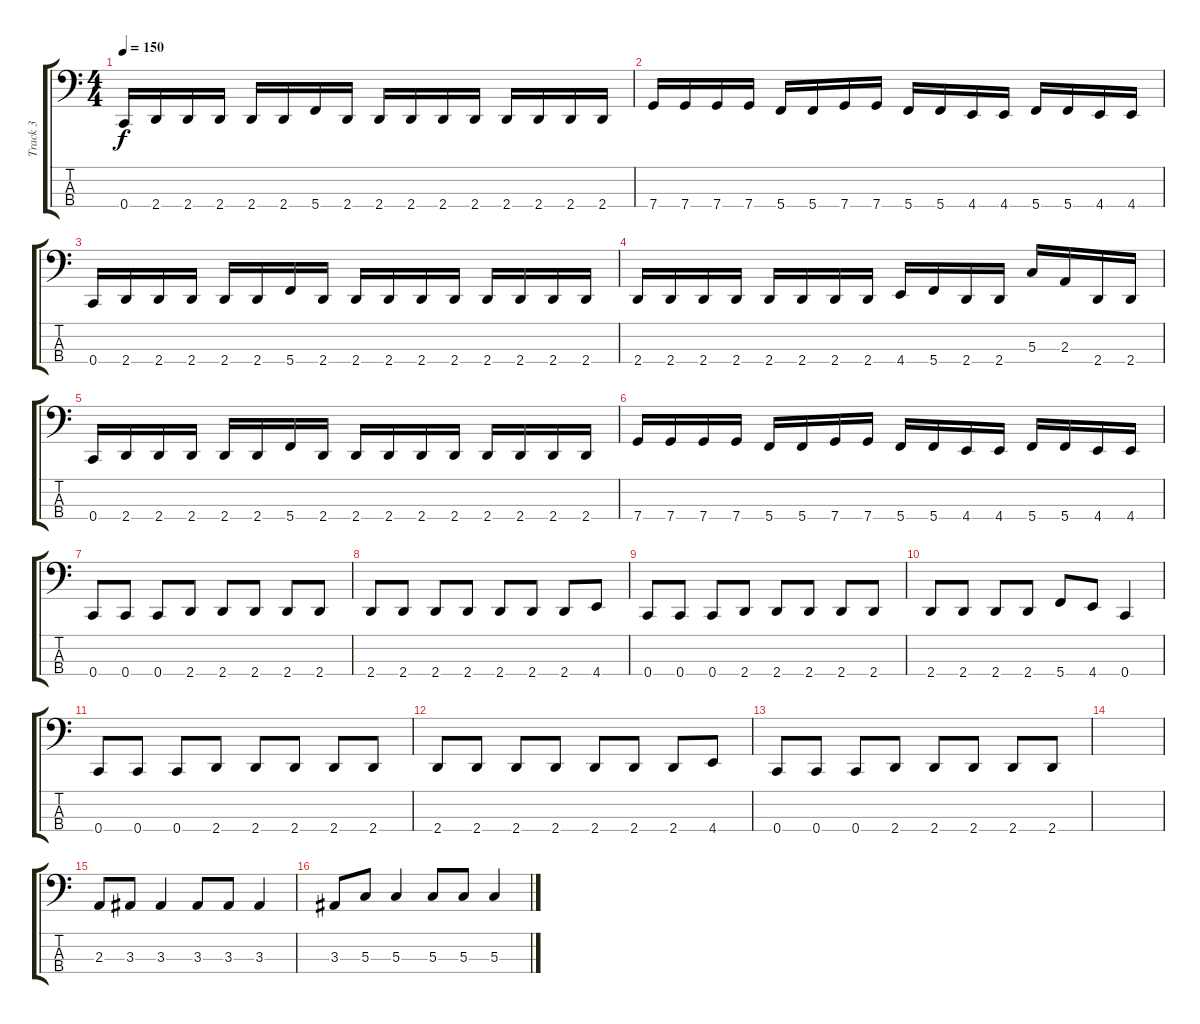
\track ("Track 3" "Track 3") {instrument electricbasspick}
\staff {score tabs}
\tuning (F2 C2 G1 C1) {hide}
\ts (4 4)
\tempo 150
\clef f4
\ks c
0.4.16{dy f} 2.4.16 2.4.16 2.4.16 2.4.16 2.4.16 5.4.16 2.4.16 2.4.16 2.4.16 2.4.16 2.4.16 2.4.16 2.4.16 2.4.16 2.4.16 |
7.4.16 7.4.16 7.4.16 7.4.16 5.4.16 5.4.16 7.4.16 7.4.16 5.4.16 5.4.16 4.4.16 4.4.16 5.4.16 5.4.16 4.4.16 4.4.16 |
0.4.16 2.4.16 2.4.16 2.4.16 2.4.16 2.4.16 5.4.16 2.4.16 2.4.16 2.4.16 2.4.16 2.4.16 2.4.16 2.4.16 2.4.16 2.4.16 |
2.4.16 2.4.16 2.4.16 2.4.16 2.4.16 2.4.16 2.4.16 2.4.16 4.4.16 5.4.16 2.4.16 2.4.16 5.3.16 2.3.16 2.4.16 2.4.16 |
0.4.16 2.4.16 2.4.16 2.4.16 2.4.16 2.4.16 5.4.16 2.4.16 2.4.16 2.4.16 2.4.16 2.4.16 2.4.16 2.4.16 2.4.16 2.4.16 |
7.4.16 7.4.16 7.4.16 7.4.16 5.4.16 5.4.16 7.4.16 7.4.16 5.4.16 5.4.16 4.4.16 4.4.16 5.4.16 5.4.16 4.4.16 4.4.16 |
0.4.8 0.4.8 0.4.8 2.4.8 2.4.8 2.4.8 2.4.8 2.4.8 |
2.4.8 2.4.8 2.4.8 2.4.8 2.4.8 2.4.8 2.4.8 4.4.8 |
0.4.8 0.4.8 0.4.8 2.4.8 2.4.8 2.4.8 2.4.8 2.4.8 |
2.4.8 2.4.8 2.4.8 2.4.8 5.4.8 4.4.8 0.4.4 |
0.4.8 0.4.8 0.4.8 2.4.8 2.4.8 2.4.8 2.4.8 2.4.8 |
2.4.8 2.4.8 2.4.8 2.4.8 2.4.8 2.4.8 2.4.8 4.4.8 |
0.4.8 0.4.8 0.4.8 2.4.8 2.4.8 2.4.8 2.4.8 2.4.8 |
|
2.3.8 3.3.8 3.3.4 3.3.8 3.3.8 3.3.4 |
3.3.8 5.3.8 5.3.4 5.3.8 5.3.8 5.3.4
